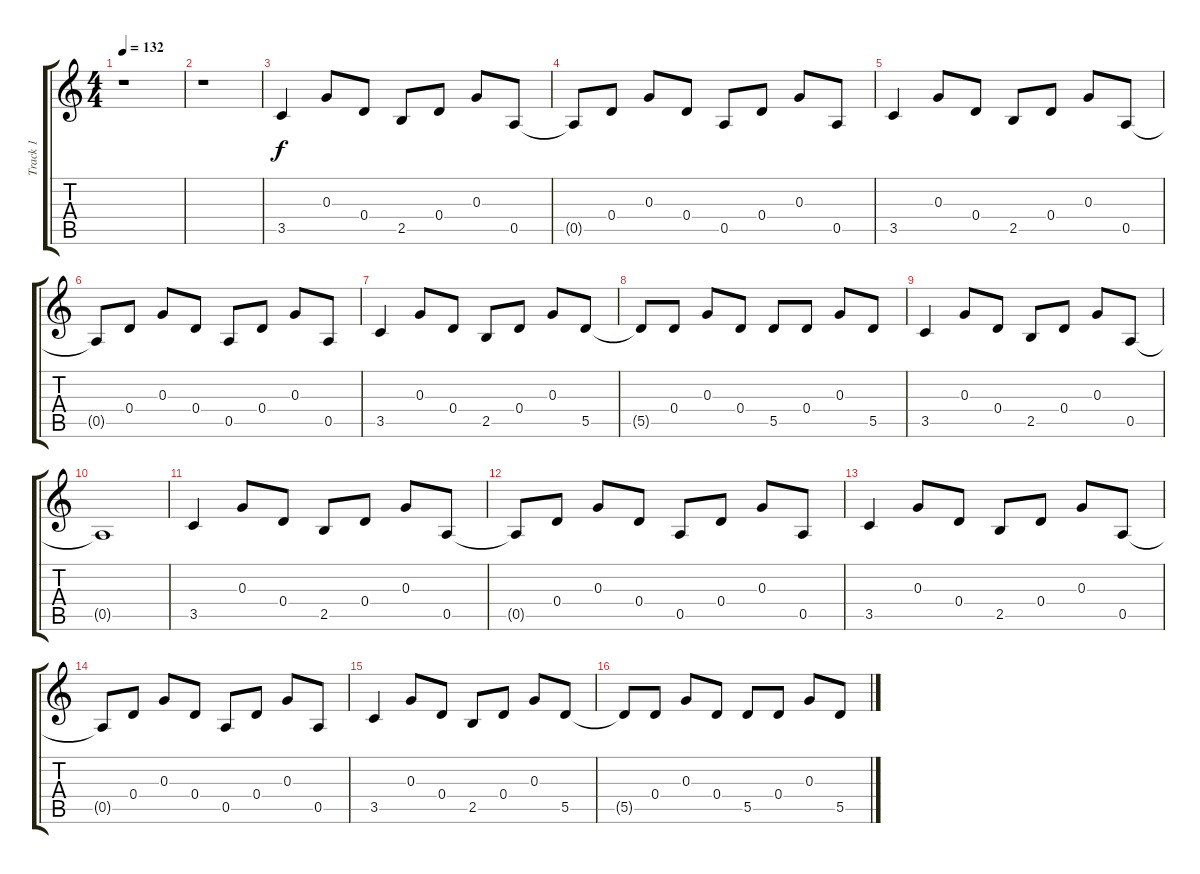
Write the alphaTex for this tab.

\track ("Track 1" "Track 1") {instrument acousticguitarnylon}
\staff {score tabs}
\tuning (E4 B3 G3 D3 A2 D2) {hide}
\ts (4 4)
\tempo 132
\clef g2
\ks c
r.1{dy f} |
r.1 |
3.5.4 0.3.8 0.4.8 2.5.8 0.4.8 0.3.8 0.5.8 |
0.5{t}.8 0.4.8 0.3.8 0.4.8 0.5.8 0.4.8 0.3.8 0.5.8 |
3.5.4 0.3.8 0.4.8 2.5.8 0.4.8 0.3.8 0.5.8 |
0.5{t}.8 0.4.8 0.3.8 0.4.8 0.5.8 0.4.8 0.3.8 0.5.8 |
3.5.4 0.3.8 0.4.8 2.5.8 0.4.8 0.3.8 5.5.8 |
5.5{t}.8 0.4.8 0.3.8 0.4.8 5.5.8 0.4.8 0.3.8 5.5.8 |
3.5.4 0.3.8 0.4.8 2.5.8 0.4.8 0.3.8 0.5.8 |
0.5{t}.1 |
3.5.4 0.3.8 0.4.8 2.5.8 0.4.8 0.3.8 0.5.8 |
0.5{t}.8 0.4.8 0.3.8 0.4.8 0.5.8 0.4.8 0.3.8 0.5.8 |
3.5.4 0.3.8 0.4.8 2.5.8 0.4.8 0.3.8 0.5.8 |
0.5{t}.8 0.4.8 0.3.8 0.4.8 0.5.8 0.4.8 0.3.8 0.5.8 |
3.5.4 0.3.8 0.4.8 2.5.8 0.4.8 0.3.8 5.5.8 |
5.5{t}.8 0.4.8 0.3.8 0.4.8 5.5.8 0.4.8 0.3.8 5.5.8
